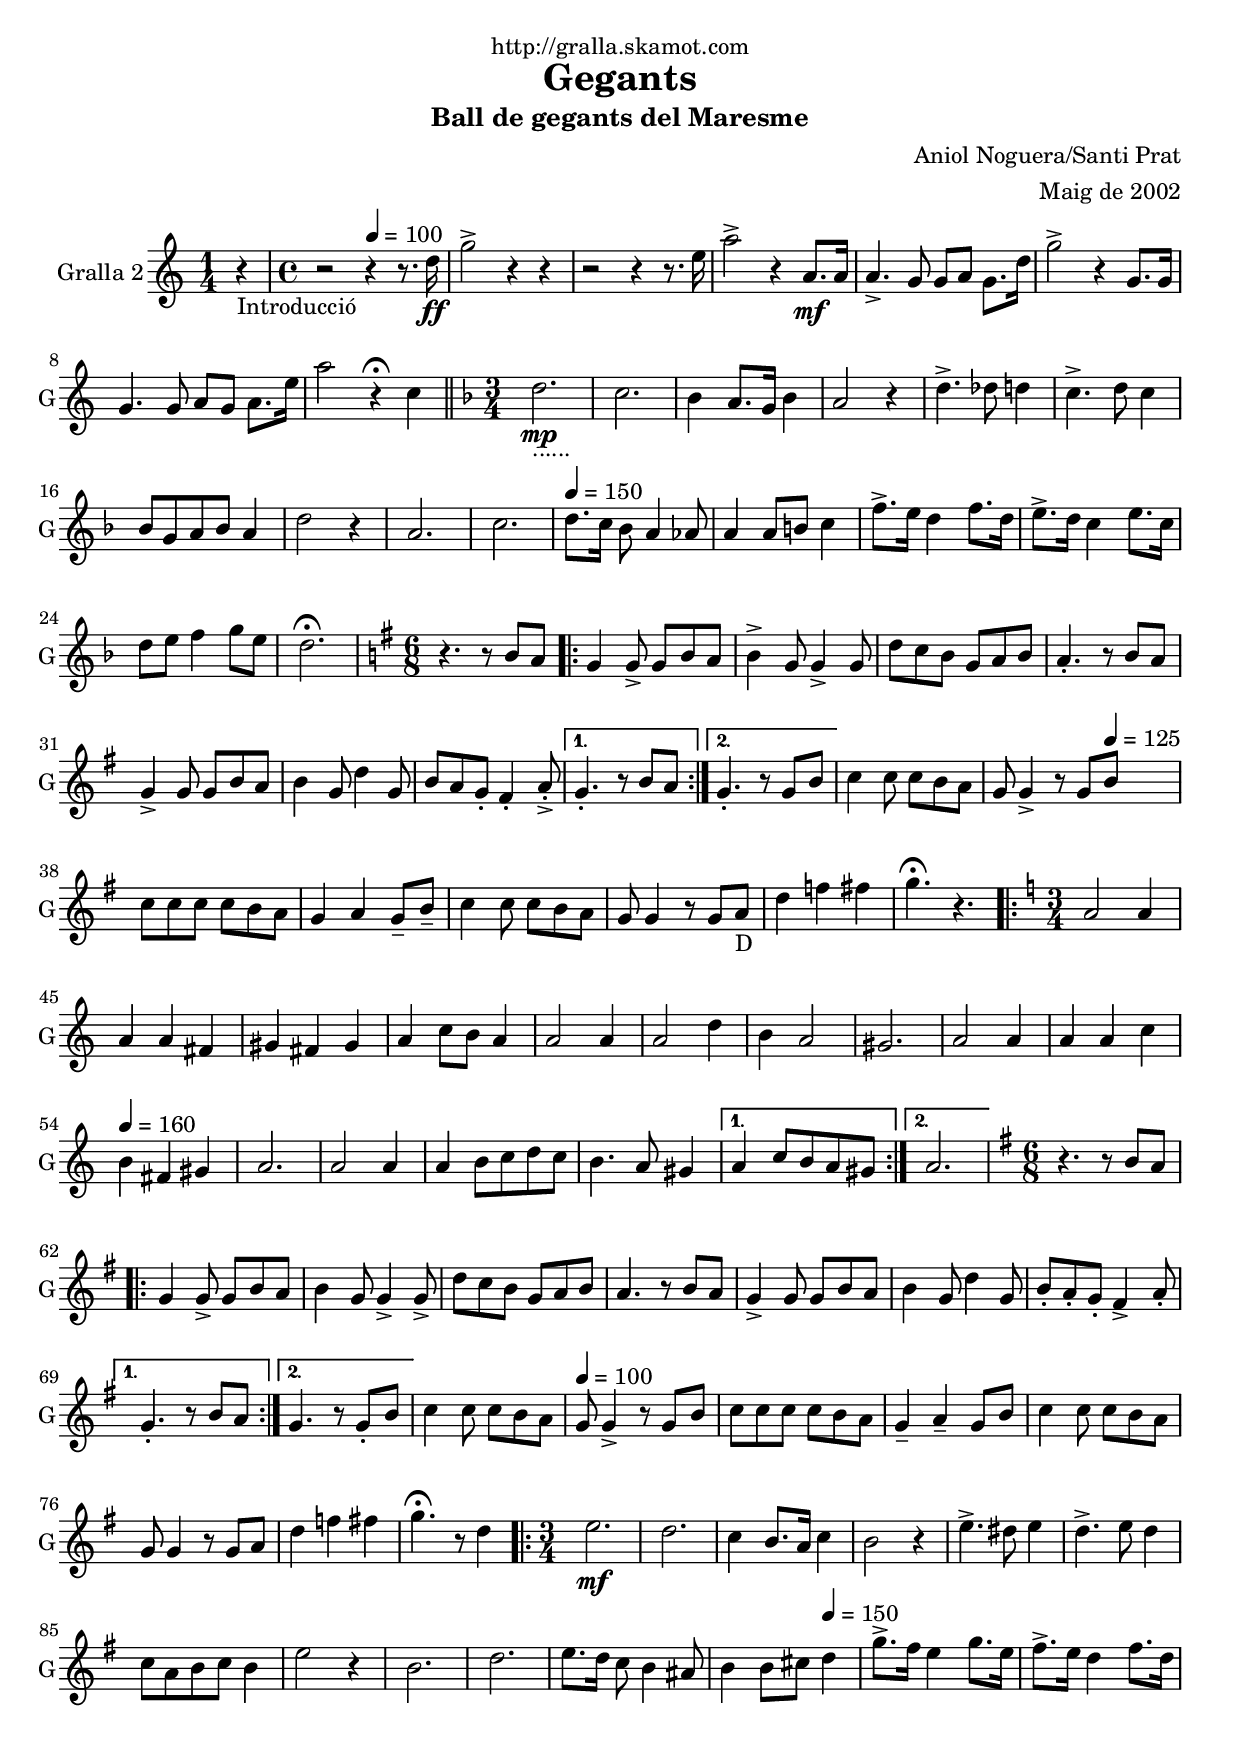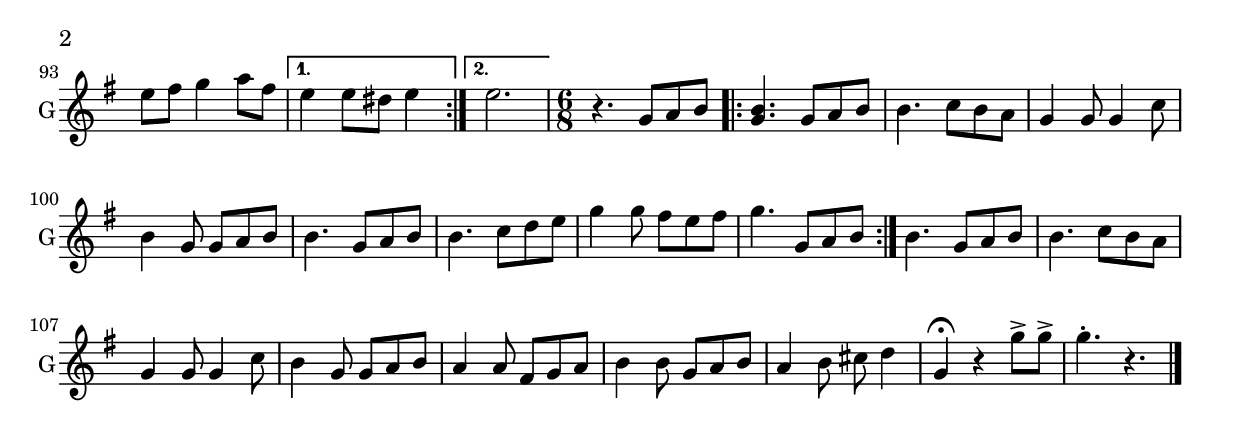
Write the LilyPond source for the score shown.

\version "2.16.2"

\header {
  dedication="http://gralla.skamot.com"
  title="Gegants"
  subtitle="Ball de gegants del Maresme"
  subsubtitle=""
  poet=""
  meter=""
  piece=""
  composer="Aniol Noguera/Santi Prat"
  arranger="Maig de 2002"
  opus=""
  instrument=""
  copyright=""
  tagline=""
}

liniaroAa =
\relative d''
{
  \clef treble
  \key c \major
  \time 1/4
  r4 _"Introducció"  |
  \time 4/4   r2 \tempo 4 = 100 r4 r8. d16 \ff  |
  g2 -> r4 r  |
  r2 r4 r8. e16  |
  %05
  a2 -> r4 a,8. \mf a16  |
  a4. -> g8 g a g8. d'16  |
  g2 -> r4 g,8. g16  |
  g4. g8 a g a8. e'16  |
  a2 r4 \fermata c,  \bar "||"
  %10
  \key f \major   \time 3/4   d2. _"......" \mp  |
  c2.  |
  bes4 a8. g16 bes4  |
  a2 r4  |
  d4. -> des8 d4  |
  %15
  c4. -> d8 c4  |
  bes8 g a bes a4  |
  d2 r4  |
  a2.  |
  c2. \tempo 4 = 150  |
  %20
  d8. c16 bes8 a4 aes8  |
  a4 a8 b c4  |
  f8. -> e16 d4 f8. d16  |
  e8. -> d16 c4 e8. c16  |
  d8 e f4 g8 e  |
  %25
  d2. \fermata  |
  \key g \major   \time 6/8   r4. r8 b a  |
  \repeat volta 2 { g4  g8 -> g b a  |
  b4 -> g8 g4 -> g8  |
  d'8 c b g a b  |
  %30
  a4. -. r8 b a  |
  g4 -> g8 g b a  |
  b4 g8 d'4 g,8  |
  b8 a g -. fis4 -. a8 -. -> -. }
  \alternative { { g4. -. r8 b a }
  %35
  { g4. -. r8 g b } }
  c4 c8 c b a  |
  g8 g4 -> r8 g \tempo 4 = 125 b  |
  c8 c c c b a  |
  g4 a g8 -- b --  |
  %40
  c4 c8 c b a  |
  g8 g4 r8 g a _"D"  |
  d4 f fis  |
  g4. \fermata r  |
  \key c \major   \time 3/4   \repeat volta 2 { a,2 a4   |
  %45
  a4 a fis  |
  gis4 fis gis  |
  a4 c8 b a4  |
  a2 a4  |
  a2 d4  |
  %50
  b4 a2  |
  gis2.  |
  a2 a4  |
  a4 a c \tempo 4 = 160  |
  b4 fis gis  |
  %55
  a2.  |
  a2 a4  |
  a4 b8 c d c  |
  b4. a8 gis4 }
  \alternative { { a4 c8 b a gis }
  %60
  { a2. } }
  \key g \major   \time 6/8   r4. r8 b a  |
  \repeat volta 2 { g4  g8 -> g b a  |
  b4 g8 g4 -> g8 ->  |
  d'8 c b g a b  |
  %65
  a4. r8 b a  |
  g4 -> g8 g b a  |
  b4 g8 d'4 g,8  |
  b8 -. a -. g -. fis4 -> a8 -. }
  \alternative { { g4. -. r8 b a }
  %70
  { g4. r8 g -. b  } }
  c4 c8 c b a \tempo 4 = 100  |
  g8 g4 -> r8 g b  |
  c8 c c c b a  |
  g4 -- a -- g8 b  |
  %75
  c4 c8 c b a  |
  g8 g4 r8 g a  |
  d4 f fis  |
  g4. \fermata r8 d4  |
  \time 3/4   \repeat volta 2 { e2.  \mf  |
  %80
  d2.  |
  c4 b8. a16 c4  |
  b2 r4  |
  e4. -> dis8 e4  |
  d4. -> e8 d4  |
  %85
  c8 a b c b4  |
  e2 r4  |
  b2.  |
  d2.  |
  e8. d16 c8 b4 ais8  |
  %90
  b4 b8 cis \tempo 4 = 150 d4  |
  g8. -> fis16 e4 g8. e16  |
  fis8. -> e16 d4 fis8. d16  |
  e8 fis g4 a8 fis }
  \alternative { { e4 e8 dis e4 }
  %95
  { e2. } }
  \time 6/8   r4. g,8 a b  |
  \repeat volta 2 { <g b>4. g8  a b  |
  b4. c8 b a  |
  g4 g8 g4 c8  |
  %100
  b4 g8 g a b  |
  b4. g8 a b  |
  b4. c8 d e  |
  g4 g8 fis e fis  |
  g4. g,8 a b  | }
  %105
  b4. g8 a b  |
  b4. c8 b a  |
  g4 g8 g4 c8  |
  b4 g8 g a b  |
  a4 a8 fis g a  |
  %110
  b4 b8 g a b  |
  a4 b8 cis d4  |
  g,4 \fermata r g'8 -> g ->  |
  g4. -. r  \bar "|."
}

\score {
  \new StaffGroup {
    \override Score.RehearsalMark #'self-alignment-X = #LEFT
    <<
      \new Staff \with {instrumentName = #"Gralla 2" shortInstrumentName = #"G"} \liniaroAa
    >>
  }
  \layout {}
}
\score { \unfoldRepeats
  \new StaffGroup {
    \override Score.RehearsalMark #'self-alignment-X = #LEFT
    <<
      \new Staff \with {instrumentName = #"Gralla 2" shortInstrumentName = #"G"} \liniaroAa
    >>
  }
  \midi {
    \set Staff.midiInstrument = "oboe"
    \set DrumStaff.midiInstrument = "drums"
  }
}
